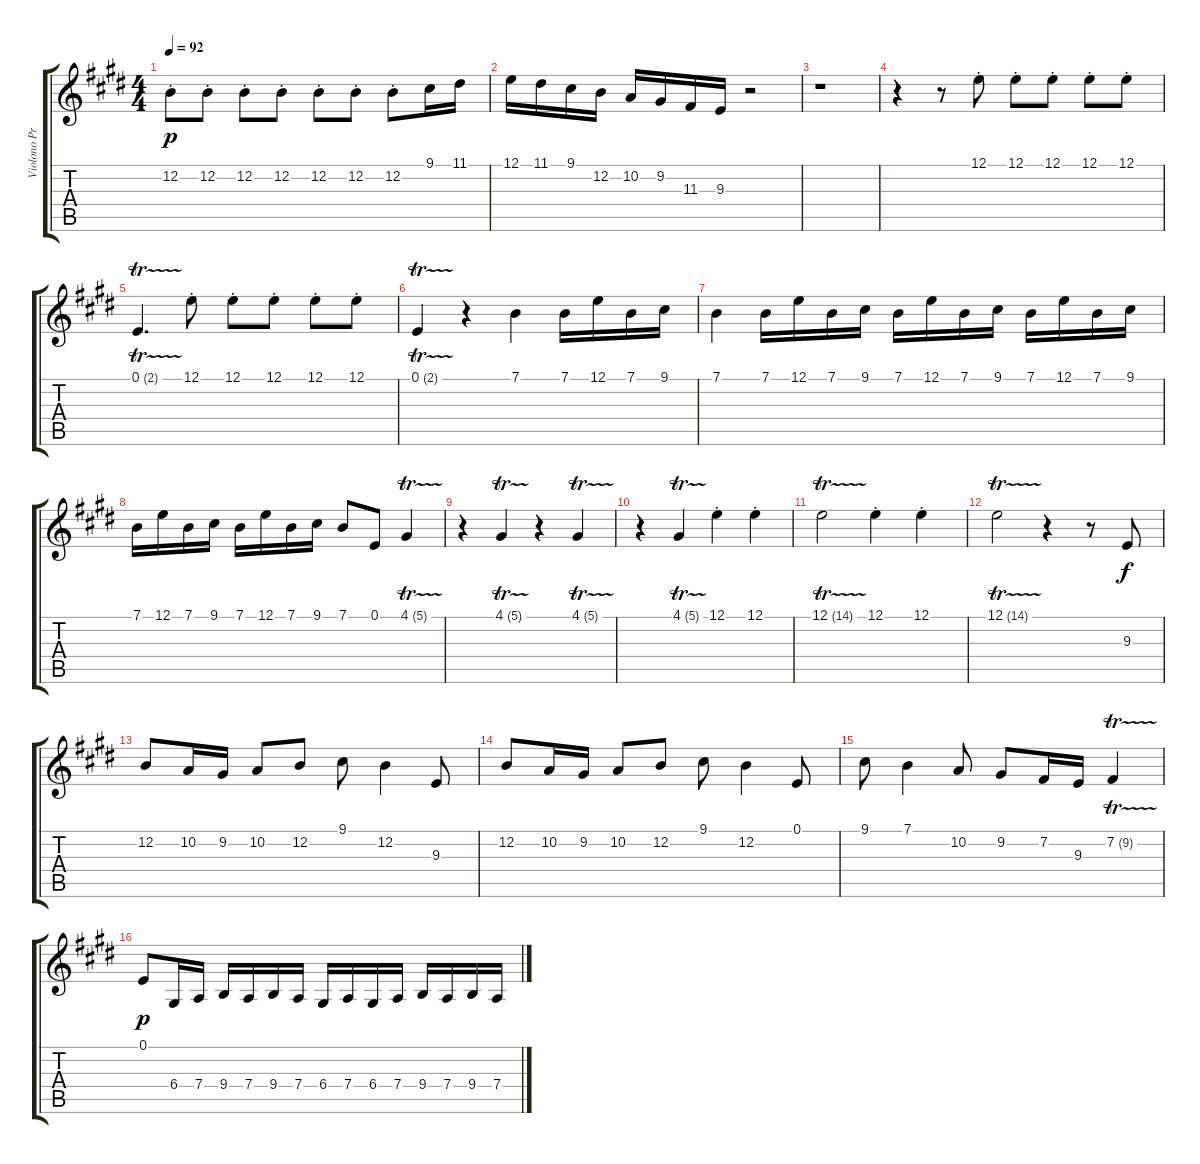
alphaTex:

\track ("Violono Principale" "Violono Pr") {instrument violin}
\staff {score tabs}
\tuning (E4 B3 G3 D3 A2 E2) {hide}
\ts (4 4)
\tempo 92
\clef g2
\ks e
12.2{st}.8{dy p} 12.2{st}.8 12.2{st}.8 12.2{st}.8 12.2{st}.8 12.2{st}.8 12.2{st}.8 9.1.16 11.1.16 |
\ks c#minor
12.1.16 11.1.16 9.1.16 12.2.16 10.2.16 9.2.16 11.3.16 9.3.16 r.2 |
r.1 |
\ks e
r.4 r.8 12.1{st}.8 12.1{st}.8 12.1{st}.8 12.1{st}.8 12.1{st}.8 |
\ks c#minor
0.1{tr (2 32)}.4{d} 12.1{st}.8 12.1{st}.8 12.1{st}.8 12.1{st}.8 12.1{st}.8 |
0.1{tr (2 32)}.4 r.4 7.1.4 7.1.16 12.1.16 7.1.16 9.1.16 |
\ks e
7.1.4 7.1.16 12.1.16 7.1.16 9.1.16 7.1.16 12.1.16 7.1.16 9.1.16 7.1.16 12.1.16 7.1.16 9.1.16 |
\ks c#minor
7.1.16 12.1.16 7.1.16 9.1.16 7.1.16 12.1.16 7.1.16 9.1.16 7.1.8 0.1.8 4.1{tr (5 32)}.4 |
r.4 4.1{tr (5 32)}.4 r.4 4.1{tr (5 32)}.4 |
\ks e
r.4 4.1{tr (5 32)}.4 12.1{st}.4 12.1{st}.4 |
\ks c#minor
12.1{tr (14 32)}.2 12.1{st}.4 12.1{st}.4 |
12.1{tr (14 32)}.2 r.4 r.8 9.3.8{dy f} |
12.2.8 10.2.16 9.2.16 10.2.8 12.2.8 9.1.8 12.2.4 9.3.8 |
\ks e
12.2.8 10.2.16 9.2.16 10.2.8 12.2.8 9.1.8 12.2.4 0.1.8 |
\ks c#minor
9.1.8 7.1.4 10.2.8 9.2.8 7.2.16 9.3.16 7.2{tr (9 32)}.4 |
0.1.8{dy p} 6.4.16 7.4.16 9.4.16 7.4.16 9.4.16 7.4.16 6.4.16 7.4.16 6.4.16 7.4.16 9.4.16 7.4.16 9.4.16 7.4.16
